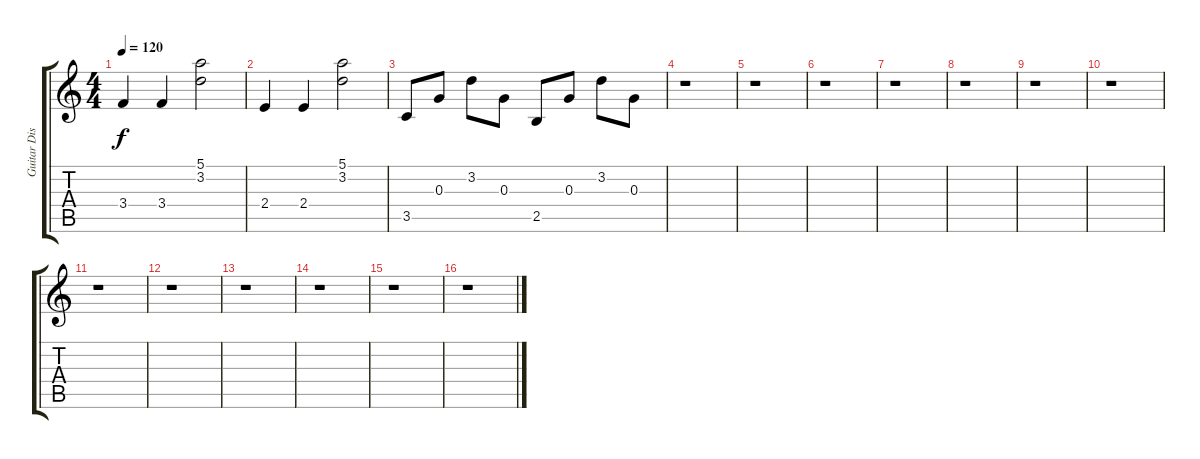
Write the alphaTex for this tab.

\track ("Guitar Disto" "Guitar Dis") {instrument distortionguitar}
\staff {score tabs}
\tuning (E4 B3 G3 D3 A2 E2) {hide}
\ts (4 4)
\tempo 120
\clef g2
\ks c
3.4.4{dy f} 3.4.4 (5.1 3.2).2 |
2.4.4 2.4.4 (5.1 3.2).2 |
3.5.8 0.3.8 3.2.8 0.3.8 2.5.8 0.3.8 3.2.8 0.3.8 |
r.1 |
r.1 |
r.1 |
r.1 |
r.1 |
r.1 |
r.1 |
r.1 |
r.1 |
r.1 |
r.1 |
r.1 |
r.1
